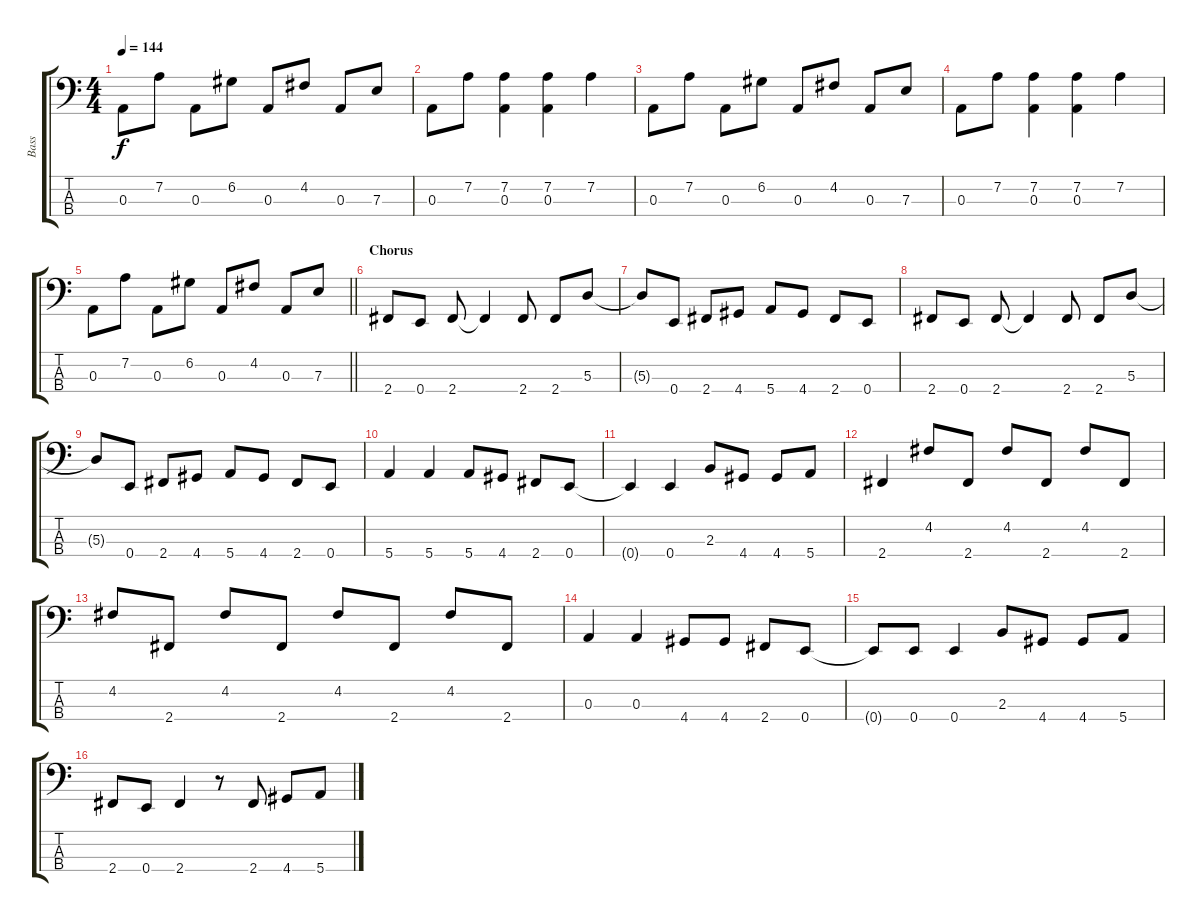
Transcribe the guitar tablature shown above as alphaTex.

\track ("Bass" "Bass") {instrument electricbasspick}
\staff {score tabs}
\tuning (G2 D2 A1 E1) {hide}
\ts (4 4)
\tempo 144
\clef f4
\ks c
0.3.8{dy f} 7.2.8 0.3.8 6.2.8 0.3.8 4.2.8 0.3.8 7.3.8 |
0.3.8 7.2.8 (7.2 0.3).4 (7.2 0.3).4 7.2.4 |
0.3.8 7.2.8 0.3.8 6.2.8 0.3.8 4.2.8 0.3.8 7.3.8 |
0.3.8 7.2.8 (7.2 0.3).4 (7.2 0.3).4 7.2.4 |
\barLineRight lightlight
0.3.8 7.2.8 0.3.8 6.2.8 0.3.8 4.2.8 0.3.8 7.3.8 |
\section ("" "Chorus")
2.4.8 0.4.8 2.4.8 2.4{t}.4 2.4.8 2.4.8 5.3.8 |
5.3{t}.8 0.4.8 2.4.8 4.4.8 5.4.8 4.4.8 2.4.8 0.4.8 |
2.4.8 0.4.8 2.4.8 2.4{t}.4 2.4.8 2.4.8 5.3.8 |
5.3{t}.8 0.4.8 2.4.8 4.4.8 5.4.8 4.4.8 2.4.8 0.4.8 |
5.4.4 5.4.4 5.4.8 4.4.8 2.4.8 0.4.8 |
0.4{t}.4 0.4.4 2.3.8 4.4.8 4.4.8 5.4.8 |
2.4.4 4.2.8 2.4.8 4.2.8 2.4.8 4.2.8 2.4.8 |
4.2.8 2.4.8 4.2.8 2.4.8 4.2.8 2.4.8 4.2.8 2.4.8 |
0.3.4 0.3.4 4.4.8 4.4.8 2.4.8 0.4.8 |
0.4{t}.8 0.4.8 0.4.4 2.3.8 4.4.8 4.4.8 5.4.8 |
2.4.8 0.4.8 2.4.4 r.8 2.4.8 4.4.8 5.4.8
